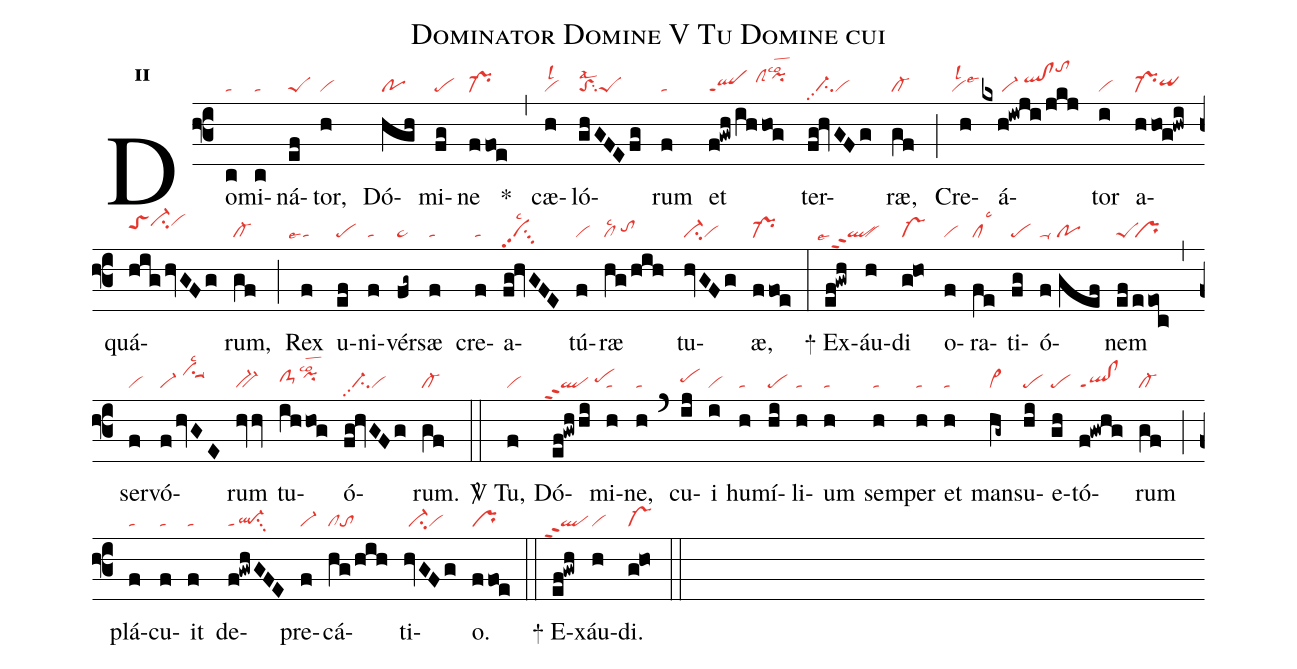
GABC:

name:Dominator Domine V Tu Domine cui;
office-part:re;
mode:2;
nabc-lines:1;
%%
initial-style: 1;
name:Dominator Domine;
mode: 2;
office-part: Responsorium;
annotation: Resp.;
annotation: ii;
nabc-lines:1;
%%
(f3) Do(c|ta)mi(c|ta)ná(ef|peS)tor,(h|vi) Dó(hgh|po)mi(fg|pe)ne(ffoe|pr-) <sp>*</sp>(,) cæ(h|vilsl2)ló(ghGFEfg|toSsu2lsal2peS)rum(f|ta) et(f!gwh/ihhog|qlppt1/clShipihjlsco2) ter(fg!hvGFg|//ci-pp2vi)ræ,(gf|cl-) (;) Cre(h|``vilsl2lse3)á(kxh!iwji/jkj|/////vi-/qlhi!clhitohm)tor(i|vi) a(hhog!hwi|pr-qihh)quá(hig/hvGFg|toShici-hjvihj)rum,(gf|cl-) (;) Rex(f|```talse4) u(ef|pe)ni(f|ta)vér(fg~|pe~)sæ(f|ta) cre(f|ta)a(fg!hvGFE|vipp2su3lsc2)tú(f|vi)ræ(hg/hih|cllsc2/tohh) tu(hvGFg|ci-vi)æ,(ffoe|pr-) (:)

<sp>+</sp> Ex(ef!gwh|``qlppt2lse4)áu(h|vi)di(g@ho|vs-) o(f|vi)ra(fe|cllsc3)ti(fg|pe)ó(f//gef|ta-/po)nem(ef/eeoc|peS`pr) (,) ser(f|vi)vó(f/hvGE|vi-/vihjsu1suu1lsc2)rum(hvhv|bv-) tu(ihhog|clS-hhpihilsco2)ó(fg!hvGFg|//ci-pp2vi)rum.(gf|cl-) (::)

<sp>V/</sp> Tu,(f|vi) Dó(ef!gwh/hi|``qlppt2/pehh)mi(h|ta)ne,(h|ta) (`) cu(ij|pehh)i(i|vi) hu(h|ta)mí(hi|pe)li(h|ta)um(h|ta) sem(h|ta)per(h|ta) et(h|ta) man(hg~|vi>)su(hi|pe)e(gh|pe)tó(f!gwhg|ql!clppt1)rum(gf|cl-) (;) plá(f|ta)cu(f|ta)it(f|ta) de(f!gwhGFE|ql-ppt1su3)pre(f|vi-)cá(hg/hih|clto)ti(hvGFg|/ci-vi)o.(ffoe|pr) (::)

<sp>+</sp> E(ef!gwh|``qlppt2)xáu(h|vi)di.(g@ho|vs-) (::)
